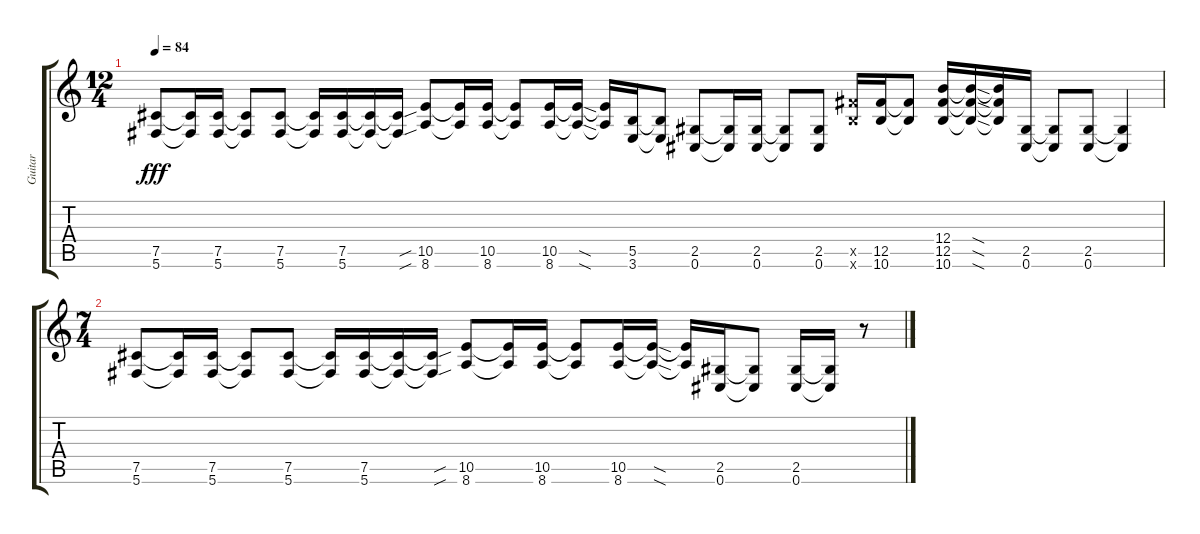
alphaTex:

\track ("Guitar" "Guitar") {instrument electricguitarclean}
\staff {score tabs}
\tuning (Db4 Ab3 E3 B2 Gb2 Db2) {hide}
\ts (12 4)
\tempo 84
\clef g2
\ks c
(7.5 5.6).8{dy fff} (7.5{t} 5.6{t}).16 (7.5 5.6).16 (7.5{t} 5.6{t}).8 (7.5 5.6).8 (7.5{t} 5.6{t}).16 (7.5 5.6).16 (7.5{t} 5.6{t}).16 (7.5{sou t} 5.6{sou t}).16 (10.5 8.6).8 (10.5{t} 8.6{t}).16 (10.5 8.6).16 (10.5{t} 8.6{t}).8 (10.5 8.6).16 (10.5{sod t} 8.6{sod t}).16 (10.5{t} 8.6{t}).16 (5.5 3.6).16 (5.5{t} 3.6{t}).8 (2.5 0.6).8 (2.5{t} 0.6{t}).16 (2.5 0.6).16 (2.5{t} 0.6{t}).8 (2.5 0.6).8 (12.5{x} 10.6{x}).16 (12.5 10.6).16 (12.5{t} 10.6{t}).8 (12.4 12.5 10.6).16 (12.4{sod t} 12.5{sod t} 10.6{sod t}).16 (12.4{t} 12.5{t} 10.6{t}).16 (2.5 0.6).16 (2.5{t} 0.6{t}).8 (2.5 0.6).8 (2.5{t} 0.6{t}).4 |
\ts (7 4)
(7.5 5.6).8 (7.5{t} 5.6{t}).16 (7.5 5.6).16 (7.5{t} 5.6{t}).8 (7.5 5.6).8 (7.5{t} 5.6{t}).16 (7.5 5.6).16 (7.5{t} 5.6{t}).16 (7.5{sou t} 5.6{sou t}).16 (10.5 8.6).8 (10.5{t} 8.6{t}).16 (10.5 8.6).16 (10.5{t} 8.6{t}).8 (10.5 8.6).16 (10.5{sod t} 8.6{sod t}).16 (10.5{t} 8.6{t}).16 (2.5 0.6).16 (2.5{t} 0.6{t}).8 (2.5 0.6).16 (2.5{t} 0.6{t}).16 r.8
